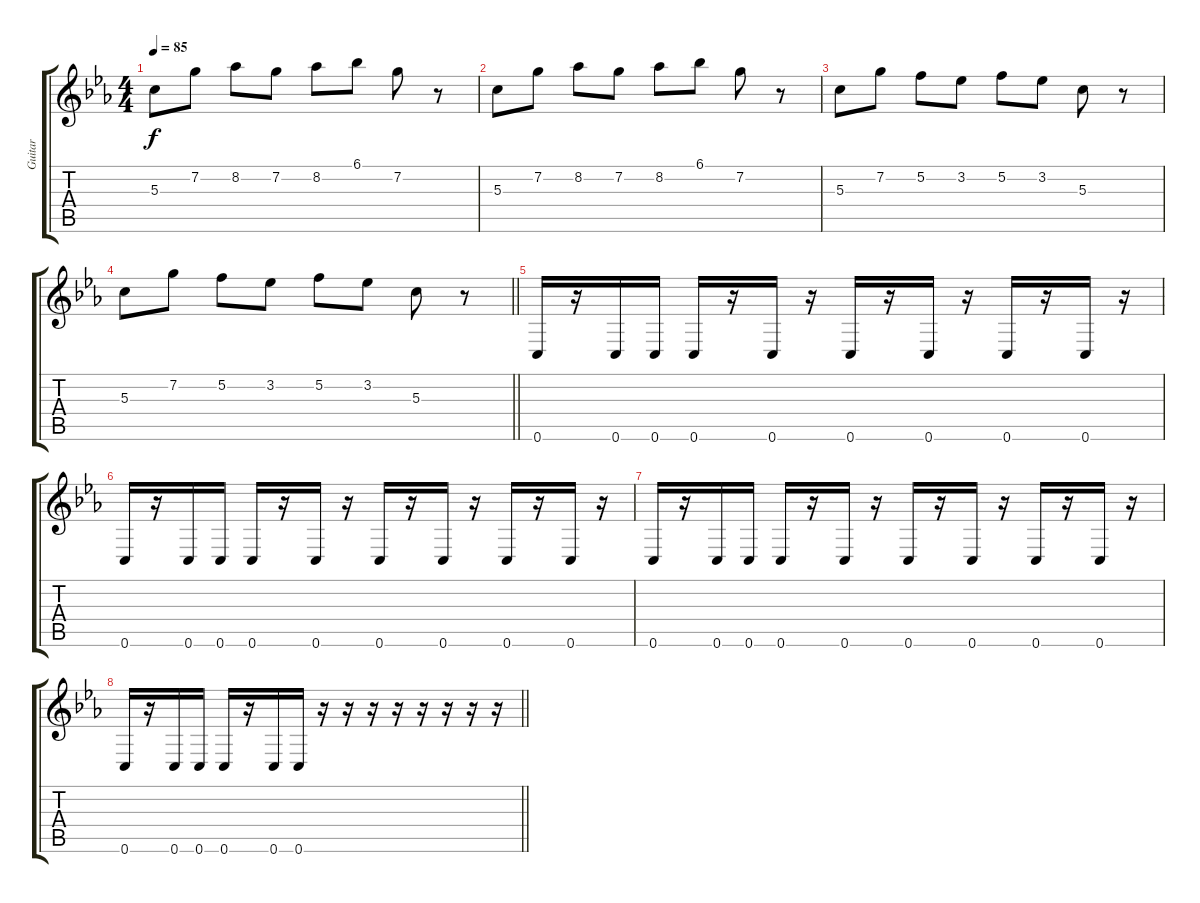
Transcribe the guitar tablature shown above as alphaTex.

\track ("Guitar" "Guitar") {instrument distortionguitar}
\staff {score tabs}
\tuning (E4 C4 G3 C3 G2 C2) {hide}
\ts (4 4)
\tempo 85
\clef g2
\ks cminor
5.3.8{dy f} 7.2.8 8.2.8 7.2.8 8.2.8 6.1.8 7.2.8 r.8 |
5.3.8 7.2.8 8.2.8 7.2.8 8.2.8 6.1.8 7.2.8 r.8 |
5.3.8 7.2.8 5.2.8 3.2.8 5.2.8 3.2.8 5.3.8 r.8 |
\barLineRight lightlight
5.3.8 7.2.8 5.2.8 3.2.8 5.2.8 3.2.8 5.3.8 r.8 |
\section ("" "")
0.6.16 r.16 0.6.16 0.6.16 0.6.16 r.16 0.6.16 r.16 0.6.16 r.16 0.6.16 r.16 0.6.16 r.16 0.6.16 r.16 |
0.6.16 r.16 0.6.16 0.6.16 0.6.16 r.16 0.6.16 r.16 0.6.16 r.16 0.6.16 r.16 0.6.16 r.16 0.6.16 r.16 |
0.6.16 r.16 0.6.16 0.6.16 0.6.16 r.16 0.6.16 r.16 0.6.16 r.16 0.6.16 r.16 0.6.16 r.16 0.6.16 r.16 |
\barLineRight lightlight
0.6.16 r.16 0.6.16 0.6.16 0.6.16 r.16 0.6.16 0.6.16 r.16 r.16 r.16 r.16 r.16 r.16 r.16 r.16
